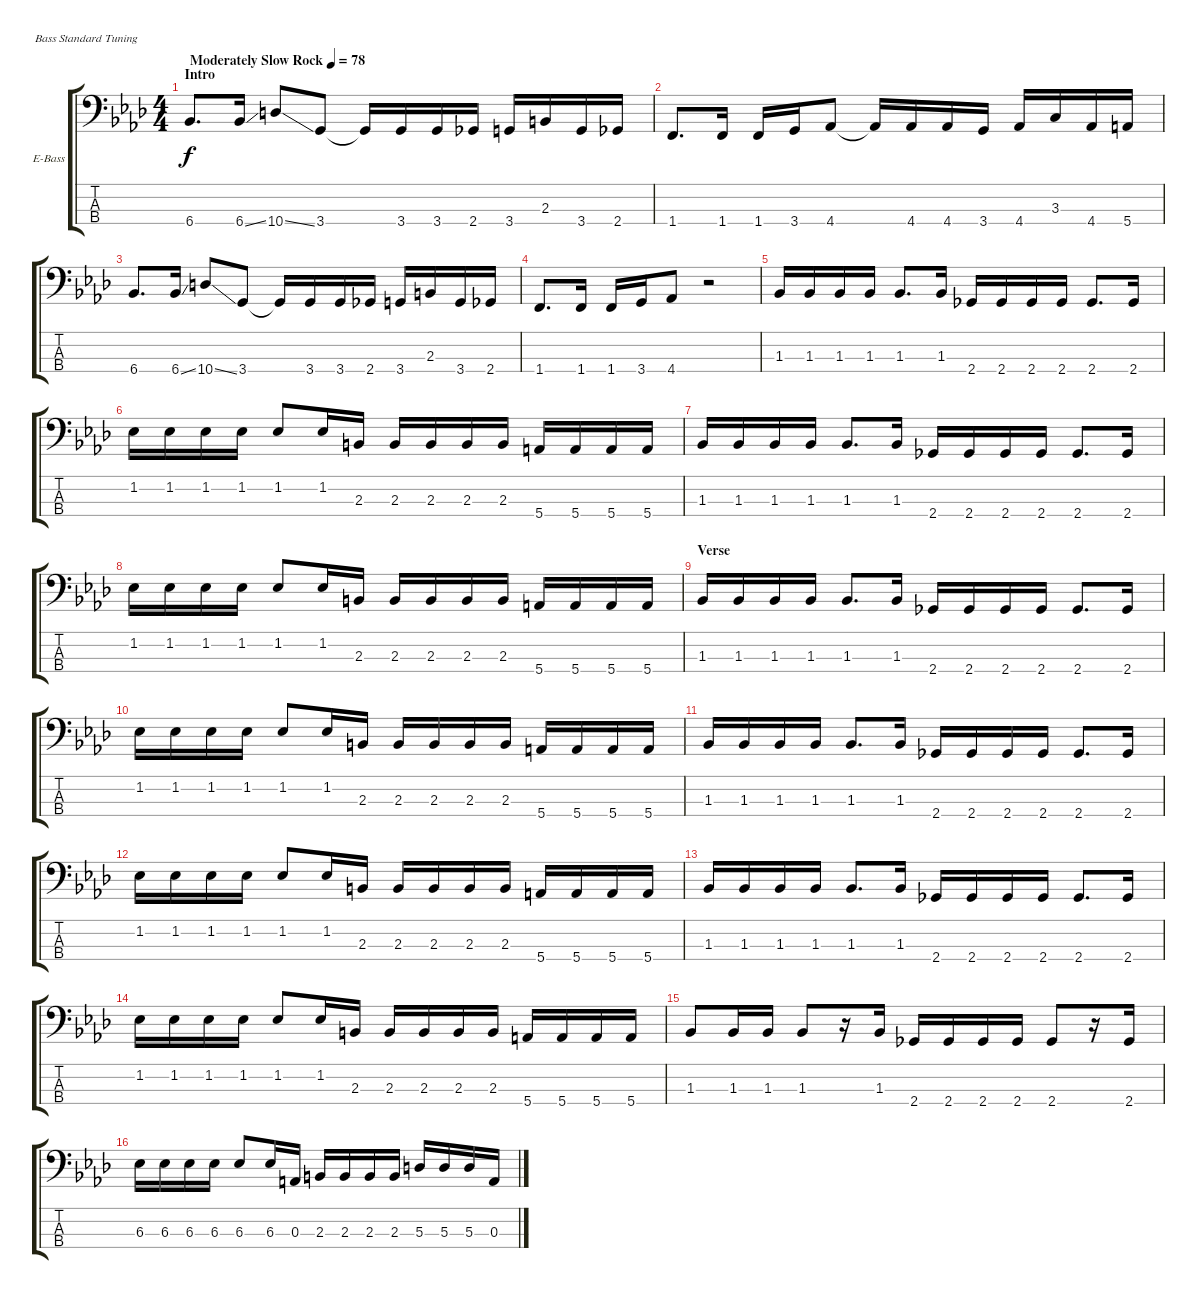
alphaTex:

\defaultSystemsLayout 4
\bracketExtendMode groupsimilarinstruments
\firstSystemTrackNameOrientation horizontal
\otherSystemsTrackNameOrientation horizontal
\track ("Electric Bass" "E-Bass") {instrument electricbassfinger}
\staff {score tabs}
\tuning (G2 D2 A1 E1)
\ts (4 4)
\section ("" "Intro")
\tempo (78 "Moderately Slow Rock")
\clef f4
\scale
1.10719
\ks ab
6.4.8{d dy f instrument electricbassfinger} 6.4{ss}.16 10.4{ss}.8 3.4.8 3.4{t}.16 3.4.16 3.4.16 2.4.16 3.4.16 2.3.16 3.4.16 2.4.16 |
\scale
0.892812 1.4.8{d} 1.4.16 1.4.16 3.4.16 4.4.8 4.4{t}.16 4.4.16 4.4.16 3.4.16 4.4.16 3.3.16 4.4.16 5.4.16 |
\scale
1.07692 6.4.8{d} 6.4{ss}.16 10.4{ss}.8 3.4.8 3.4{t}.16 3.4.16 3.4.16 2.4.16 3.4.16 2.3.16 3.4.16 2.4.16 |
\scale
0.923077 1.4.8{d} 1.4.16 1.4.16 3.4.16 4.4.8 r.2 |
\scale
1.07692 1.3.16 1.3.16 1.3.16 1.3.16 1.3.8{d} 1.3.16 2.4.16 2.4.16 2.4.16 2.4.16 2.4.8{d} 2.4.16 |
\scale
0.923077 1.2.16 1.2.16 1.2.16 1.2.16 1.2.8 1.2.16 2.3.16 2.3.16 2.3.16 2.3.16 2.3.16 5.4.16 5.4.16 5.4.16 5.4.16 |
\scale
1.07692 1.3.16 1.3.16 1.3.16 1.3.16 1.3.8{d} 1.3.16 2.4.16 2.4.16 2.4.16 2.4.16 2.4.8{d} 2.4.16 |
\scale
0.923077 1.2.16 1.2.16 1.2.16 1.2.16 1.2.8 1.2.16 2.3.16 2.3.16 2.3.16 2.3.16 2.3.16 5.4.16 5.4.16 5.4.16 5.4.16 |
\section ("" "Verse")
\scale
1.07692 1.3.16 1.3.16 1.3.16 1.3.16 1.3.8{d} 1.3.16 2.4.16 2.4.16 2.4.16 2.4.16 2.4.8{d} 2.4.16 |
\scale
0.923077 1.2.16 1.2.16 1.2.16 1.2.16 1.2.8 1.2.16 2.3.16 2.3.16 2.3.16 2.3.16 2.3.16 5.4.16 5.4.16 5.4.16 5.4.16 |
\scale
1.07692 1.3.16 1.3.16 1.3.16 1.3.16 1.3.8{d} 1.3.16 2.4.16 2.4.16 2.4.16 2.4.16 2.4.8{d} 2.4.16 |
\scale
0.923077 1.2.16 1.2.16 1.2.16 1.2.16 1.2.8 1.2.16 2.3.16 2.3.16 2.3.16 2.3.16 2.3.16 5.4.16 5.4.16 5.4.16 5.4.16 |
\scale
1.07692 1.3.16 1.3.16 1.3.16 1.3.16 1.3.8{d} 1.3.16 2.4.16 2.4.16 2.4.16 2.4.16 2.4.8{d} 2.4.16 |
\scale
0.923077 1.2.16 1.2.16 1.2.16 1.2.16 1.2.8 1.2.16 2.3.16 2.3.16 2.3.16 2.3.16 2.3.16 5.4.16 5.4.16 5.4.16 5.4.16 |
\scale
1.07692 1.3.8 1.3.16 1.3.16 1.3.8 r.16 1.3.16 2.4.16 2.4.16 2.4.16 2.4.16 2.4.8 r.16 2.4.16 |
\scale
0.923077 6.3.16 6.3.16 6.3.16 6.3.16 6.3.8 6.3.16 0.3.16 2.3.16 2.3.16 2.3.16 2.3.16 5.3.16 5.3.16 5.3.16 0.3.16
